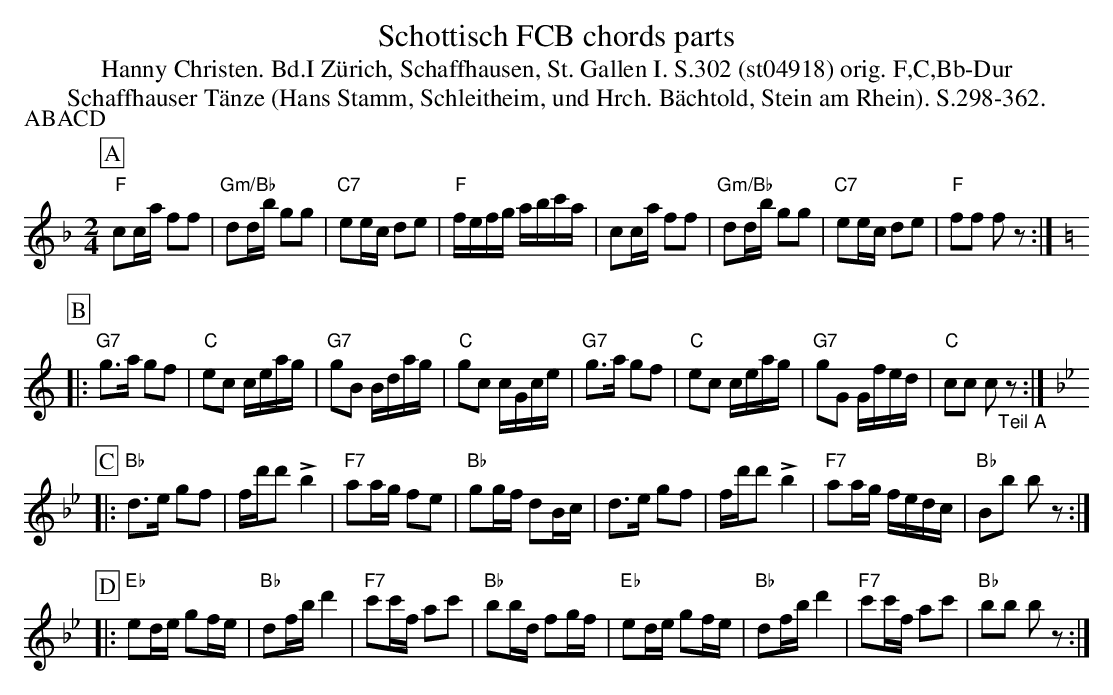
X:1
T: Schottisch FCB chords parts
T:Hanny Christen. Bd.I Zürich, Schaffhausen, St. Gallen I. S.302 (st04918) orig. F,C,Bb-Dur
T: Schaffhauser T\"anze (Hans Stamm, Schleitheim, und Hrch. B\"achtold, Stein am Rhein). S.298-362.
P:ABACD
M:2/4
L:1/16
K:F %%MIDI gchordon
[P:A] "F"c2ca f2f2 | "Gm/Bb"d2db g2g2 | "C7"e2ec d2e2 | "F"fefg abc'a | c2ca f2f2 | "Gm/Bb"d2db g2g2 | "C7"e2ec d2e2 | "F"f2f2 f2z2 :| [K:C]
[P:B] |: "G7"g3a g2f2 | "C"e2c2 ceag | "G7"g2B2 Bdag | "C"g2c2 cGce | "G7"g3a g2f2 | "C"e2c2 ceag | "G7"g2G2 Gfed | "C"c2c2 c2"_Teil A"z2 :| [K:Bb]
[P:C] |: "Bb"d3e g2f2 | fd'd'2 !>!b4 | "F7"a2ag f2e2 | "Bb"g2gf d2Bc | d3e g2f2 | fd'd'2 !>!b4 | "F7"a2ag fedc | "Bb"B2b2 b2z2 :|
[P:D] |: "Eb"e2de g2fe | "Bb"d2fbd'4 | "F7"c'2c'f a2c'2 | "Bb"b2bd f2gf | "Eb"e2de g2fe | "Bb"d2fbd'4 | "F7"c'2c'f a2c'2 | "Bb"b2b2 b2z2 :|
